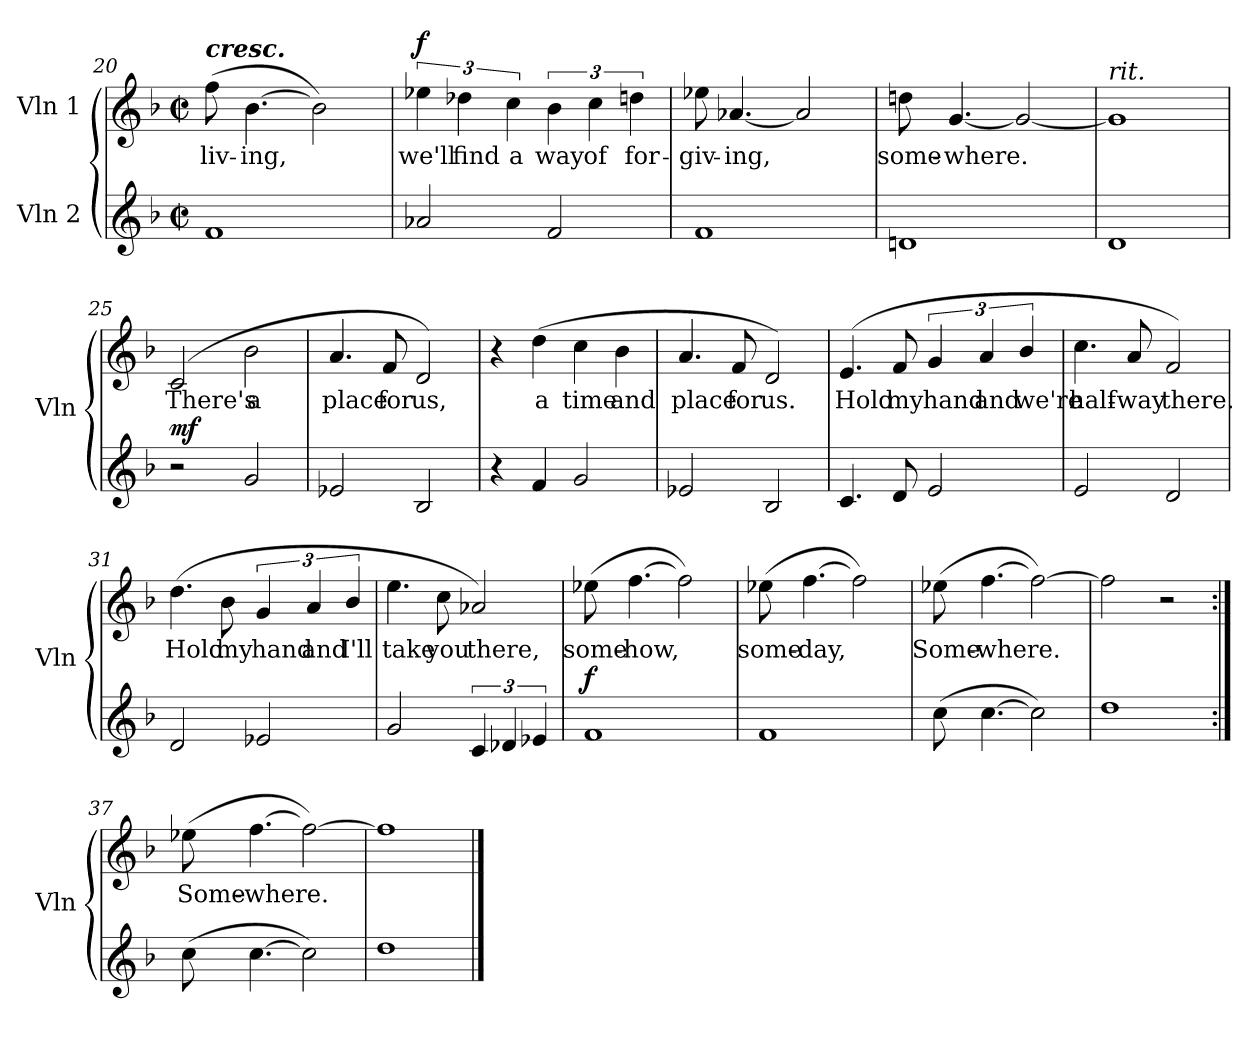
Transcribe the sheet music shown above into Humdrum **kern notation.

**kern	**dynam	**kern	**text	**dynam
*part2	*part2	*part1	*part1	*part1
*staff2	*staff2	*staff1	*staff1	*staff1
*I"Vln 2	*	*I"Vln 1	*	*
*I'Vln	*	*I'Vln	*	*
*clefG2	*	*clefG2	*	*
*k[b-]	*	*k[b-]	*	*
*M2/2	*	*M2/2	*	*
*met(c|)	*	*met(c|)	*	*
=20	=20	=20	=20	=20
!	!	!LO:TX:a:Bi:t=cresc.	!	!
!	!	!	!LO:LY:b	!
1f	.	(8ff\	liv-	.
!	!	!	!LO:LY:b	!
.	.	[4.b-\	-ing,	.
.	.	2b-\])	.	.
=21	=21	=21	=21	=21
!	!	!	!LO:LY:b	!LO:DY:b
2a-X/	.	6ee-X\	we'll	f
!	!	!	!LO:LY:b	!
.	.	6dd-X\	find	.
!	!	!	!LO:LY:b	!
.	.	6cc\	a	.
!	!	!	!LO:LY:b	!
2f/	.	6b-\	way	.
!	!	!	!LO:LY:b	!
.	.	6cc\	of	.
!	!	!	!LO:LY:b	!
.	.	6ddn\	for-	.
=22	=22	=22	=22	=22
!	!	!	!LO:LY:b	!
1f	.	8ee-X\	-giv-	.
!	!	!	!LO:LY:b	!
.	.	[4.a-X/	-ing,	.
.	.	2a-/]	.	.
!!LO:LB:g=z
=23	=23	=23	=23	=23
!	!	!	!LO:LY:b	!
1dn	.	8ddn\	some-	.
!	!	!	!LO:LY:b	!
.	.	[4.g/	-where.	.
.	.	2g/_	.	.
=24	=24	=24	=24	=24
!	!	!LO:TX:a:i:t=rit.	!	!
1d	.	1g]	.	.
=25	=25	=25	=25	=25
!	!LO:DY:a	!	!LO:LY:b	!
2r	mf	(2c/	There's	.
!	!	!	!LO:LY:b	!
2g/	.	2b-\	a	.
=26	=26	=26	=26	=26
!	!	!	!LO:LY:b	!
2e-X/	.	4.a/	place	.
!	!	!	!LO:LY:b	!
.	.	8f/	for	.
!	!	!	!LO:LY:b	!
2B-/	.	2d/)	us,	.
=27	=27	=27	=27	=27
4r	.	4r	.	.
!	!	!	!LO:LY:b	!
4f/	.	(4dd\	a	.
!	!	!	!LO:LY:b	!
2g/	.	4cc\	time	.
!	!	!	!LO:LY:b	!
.	.	4b-\	and	.
=28	=28	=28	=28	=28
!	!	!	!LO:LY:b	!
2e-X/	.	4.a/	place	.
!	!	!	!LO:LY:b	!
.	.	8f/	for	.
!	!	!	!LO:LY:b	!
2B-/	.	2d/)	us.	.
!!LO:LB:g=z
=29	=29	=29	=29	=29
!	!	!	!LO:LY:b	!
4.c/	.	(4.e/	Hold	.
!	!	!	!LO:LY:b	!
8d/	.	8f/	my	.
!	!	!	!LO:LY:b	!
2e/	.	6g/	hand	.
!	!	!	!LO:LY:b	!
.	.	6a/	and	.
!	!	!	!LO:LY:b	!
.	.	6b-/	we're	.
=30	=30	=30	=30	=30
!	!	!	!LO:LY:b	!
2e/	.	4.cc\	half-	.
!	!	!	!LO:LY:b	!
.	.	8a/	-way	.
!	!	!	!LO:LY:b	!
2d/	.	2f/)	there.	.
=31	=31	=31	=31	=31
!	!	!	!LO:LY:b	!
2d/	.	(4.dd\	Hold	.
!	!	!	!LO:LY:b	!
.	.	8b-\	my	.
!	!	!	!LO:LY:b	!
2e-X/	.	6g/	hand	.
!	!	!	!LO:LY:b	!
.	.	6a/	and	.
!	!	!	!LO:LY:b	!
.	.	6b-/	I'll	.
!!LO:LB:g=z
=32	=32	=32	=32	=32
!	!	!	!LO:LY:b	!
2g/	.	4.ee\	take	.
!	!	!	!LO:LY:b	!
.	.	8cc\	you	.
!	!	!	!LO:LY:b	!
6c/	.	2a-X/)	there,	.
6d-X/	.	.	.	.
6e-X/	.	.	.	.
=33	=33	=33	=33	=33
!	!LO:DY:a	!	!LO:LY:b	!
1f	f	(8ee-X\	some-	.
!	!	!	!LO:LY:b	!
.	.	[4.ff\	-how,	.
.	.	2ff\])	.	.
=34	=34	=34	=34	=34
!	!	!	!LO:LY:b	!
1f	.	(8ee-X\	some-	.
!	!	!	!LO:LY:b	!
.	.	[4.ff\	-day,	.
.	.	2ff\])	.	.
!!LO:LB:g=z
=35	=35	=35	=35	=35
!	!	!	!LO:LY:b	!
(8cc\	.	(8ee-X\	Some-	.
!	!	!	!LO:LY:b	!
[4.cc\	.	[4.ff\	-where.	.
2cc\])	.	2ff\_)	.	.
=36	=36	=36	=36	=36
1dd	.	2ff\]	.	.
.	.	2r	.	.
=37:|!	=37:|!	=37:|!	=37:|!	=37:|!
!	!	!	!LO:LY:b	!
(8cc\	.	(8ee-X\	Some-	.
!	!	!	!LO:LY:b	!
[4.cc\	.	[4.ff\	-where.	.
2cc\])	.	2ff\_)	.	.
=38	=38	=38	=38	=38
1dd	.	1ff]	.	.
==	==	==	==	==
*-	*-	*-	*-	*-
